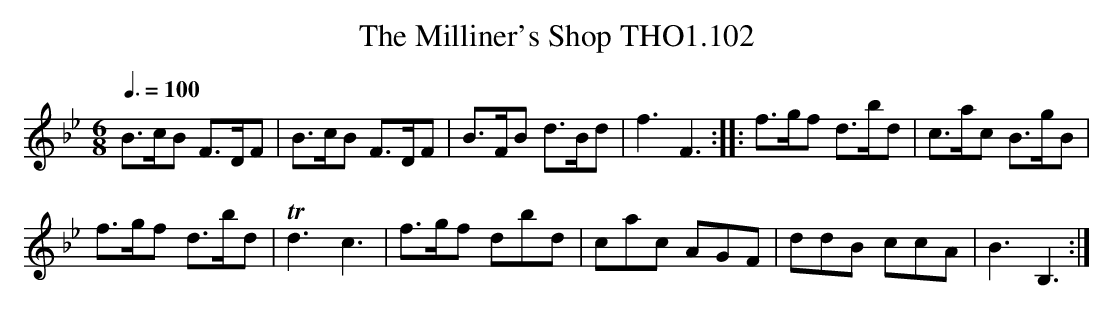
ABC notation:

X:1
T:Milliner's Shop THO1.102, The
M:6/8
L:1/8
Q:3/8=100
K:Bb
B>cB F>DF|B>cB F>DF|B>FB d>Bd|f3F3::f>gf d>bd|c>ac B>gB|
f>gf d>bd|Td3c3|f>gf dbd|cac AGF|ddB ccA|B3B,3:|
